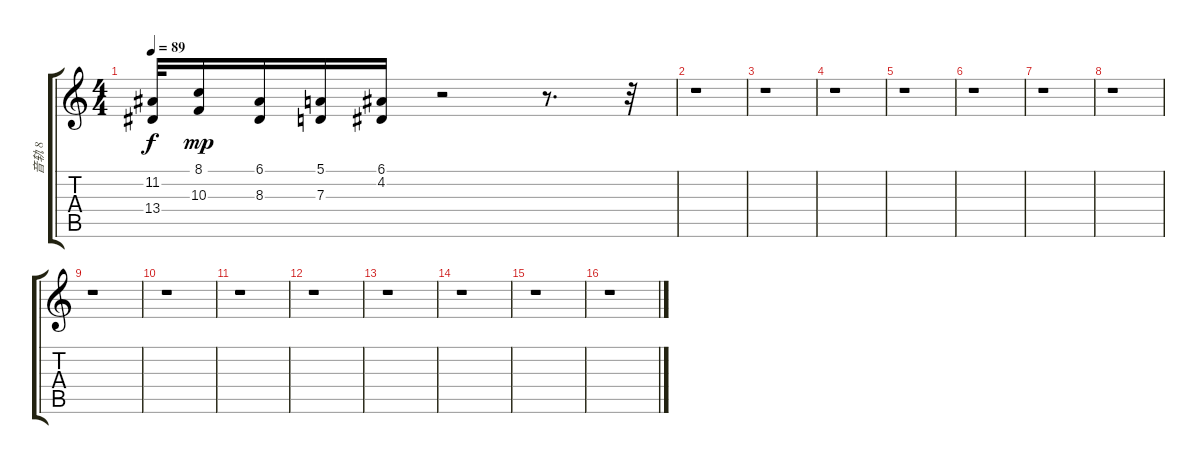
\track ("音轨 8" "音轨 8") {instrument brasssection}
\staff {score tabs}
\tuning (E4 B3 G3 D3 A2 E2) {hide}
\ts (4 4)
\tempo 89
\clef g2
\ks c
(11.2{t} 13.4{t}).32{dy f} (8.1 10.3).16{dy mp} (6.1 8.3).16 (5.1 7.3).16 (6.1 4.2).16 r.2 r.8{d} r.32 |
r.1 |
r.1 |
r.1 |
r.1 |
r.1 |
r.1 |
r.1 |
r.1 |
r.1 |
r.1 |
r.1 |
r.1 |
r.1 |
r.1 |
r.1
